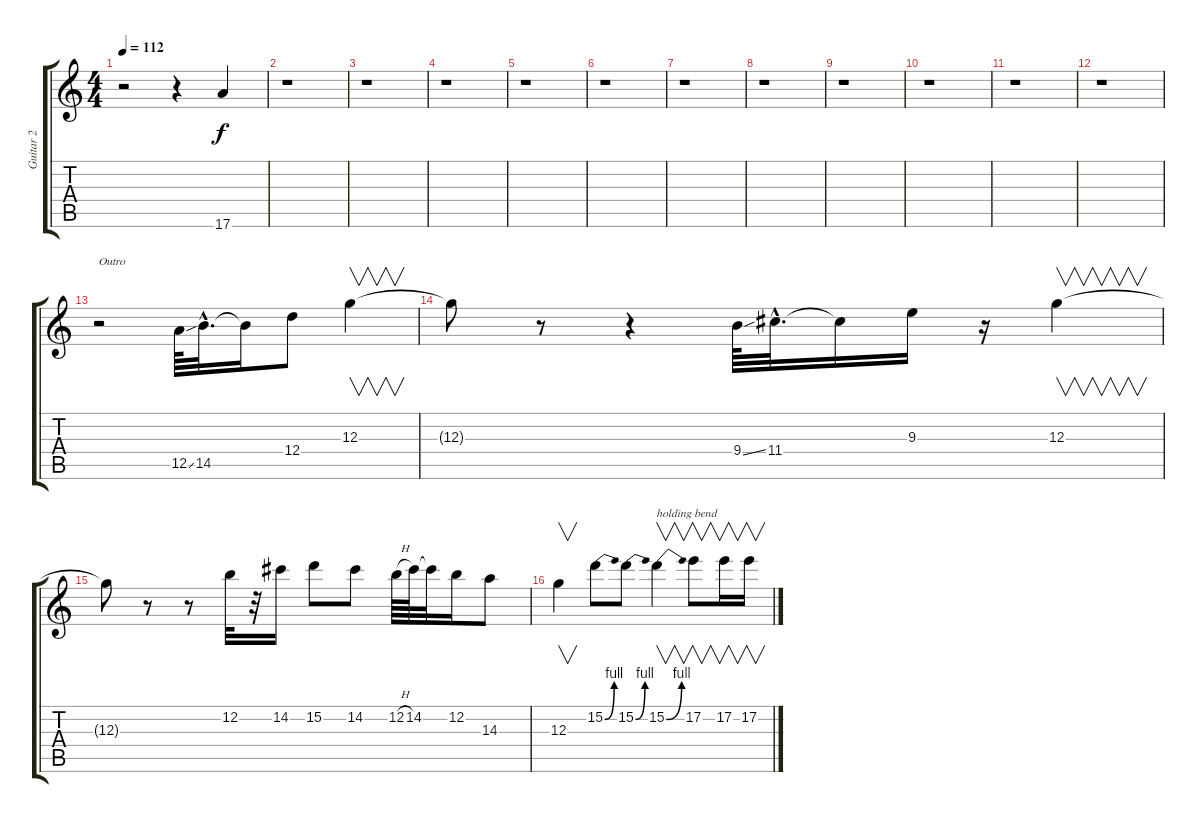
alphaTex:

\track ("Guitar 2" "Guitar 2") {instrument distortionguitar}
\staff {score tabs}
\tuning (E4 B3 G3 D3 A2 E2) {hide}
\ts (4 4)
\tempo 112
\clef g2
\ks c
r.2{dy f} r.4 17.6.4 |
r.1 |
r.1 |
r.1 |
r.1 |
r.1 |
r.1 |
r.1 |
r.1 |
r.1 |
r.1 |
r.1 |
r.2{txt "Outro"} 12.5{ss}.64 14.5{hac}.32{d} 14.5{t}.16 12.4.8 12.3.4{v} |
12.3{t}.8 r.8 r.4 9.4{ss}.64 11.4{hac}.32{d} 11.4{t}.16 9.3.16 r.16 12.3.4{v} |
12.3{t}.8 r.8 r.8 12.2.32 r.32 14.2.16 15.2.8 14.2.8 12.2{h}.64 14.2.64 14.2{t}.32 12.2.16 14.3.8 |
12.3.4{v} 15.2{be (bend 0 0 60 4)}.8 15.2{be (bend 0 0 60 4)}.8 15.2{be (bend 0 0 60 4)}.4{v txt "holding bend"} 17.2.8{v} 17.2.16{v} 17.2.16{v}
